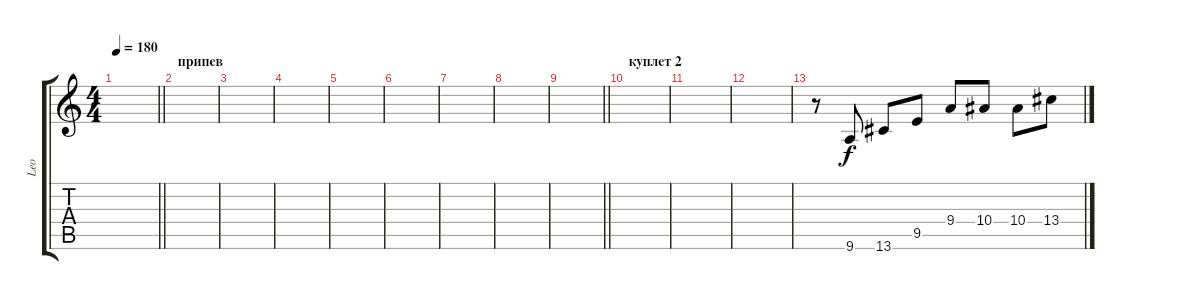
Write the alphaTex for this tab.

\track ("Leo" "Leo") {instrument distortionguitar}
\staff {score tabs}
\tuning (D4 A3 F3 C3 G2 C2) {hide}
\ts (4 4)
\tempo 180
\clef g2
\barLineRight lightlight
\ks c
|
\section ("" "припев")
|
|
|
|
|
|
|
\barLineRight lightlight
|
\section ("" "куплет 2")
|
|
|
r.8 9.6.8 13.6.8 9.5.8 9.4.8 10.4.8 10.4.8 13.4.8
